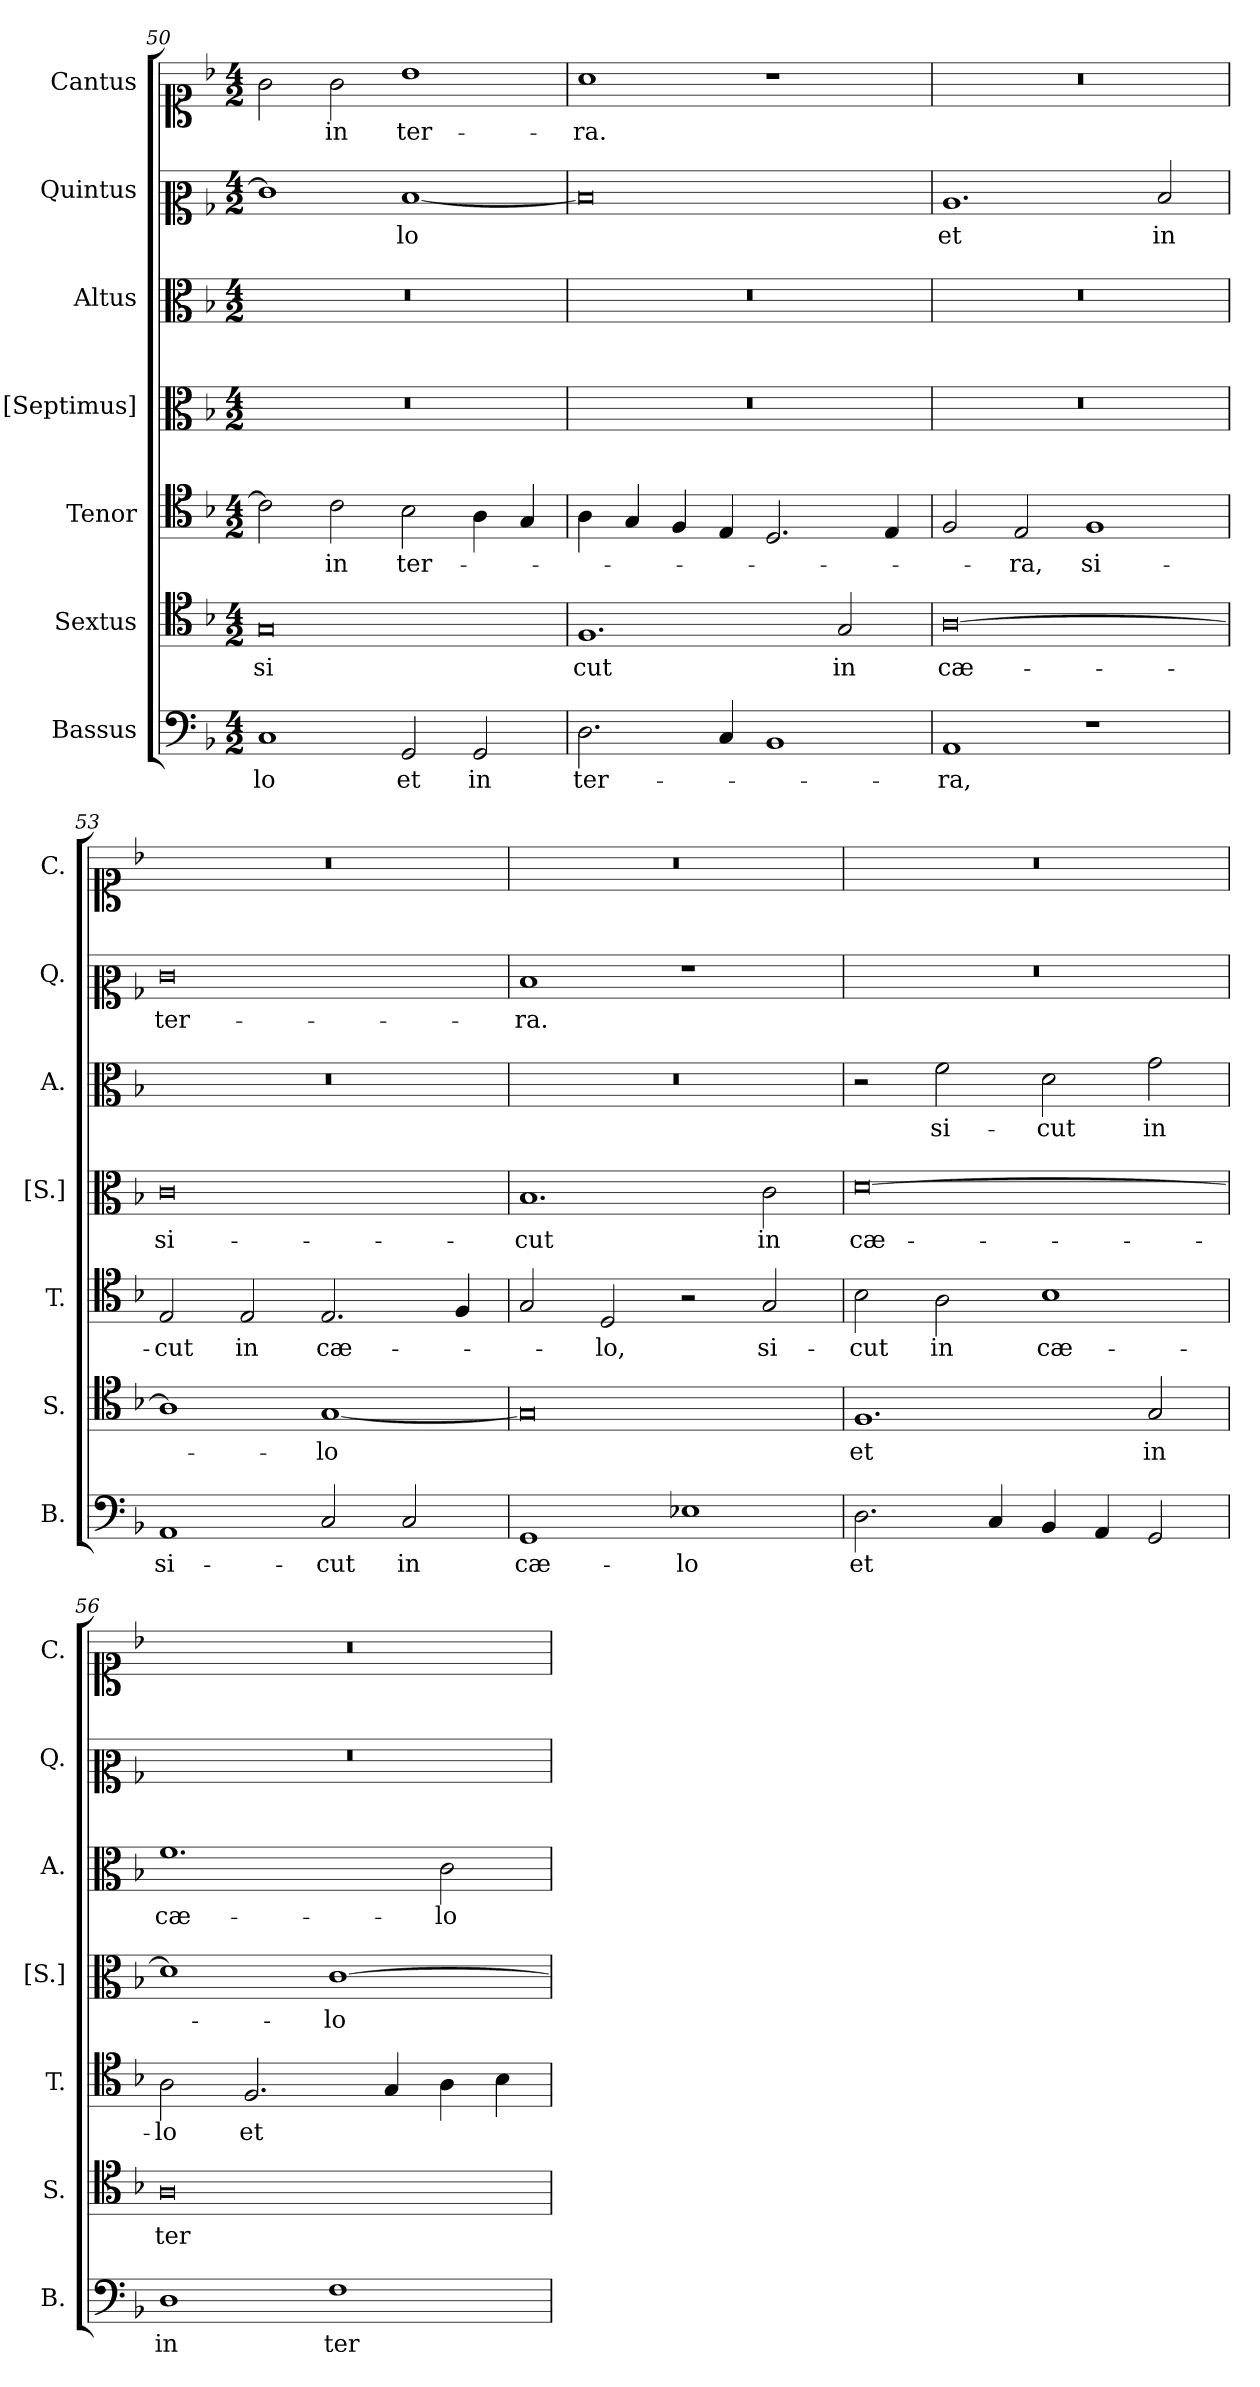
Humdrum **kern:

**kern	**text	**kern	**text	**kern	**text	**kern	**text	**kern	**text	**kern	**text	**kern	**text
*part7	*part7	*part6	*part6	*part5	*part5	*part4	*part4	*part3	*part3	*part2	*part2	*part1	*part1
*staff7	*staff7	*staff6	*staff6	*staff5	*staff5	*staff4	*staff4	*staff3	*staff3	*staff2	*staff2	*staff1	*staff1
*I"Bassus	*	*I"Sextus	*	*I"Tenor	*	*I"[Septimus]	*	*I"Altus	*	*I"Quintus	*	*I"Cantus	*
*I'B.	*	*I'S.	*	*I'T.	*	*I'[S.]	*	*I'A.	*	*I'Q.	*	*I'C.	*
*clefF4	*	*clefC4	*	*clefC4	*	*clefC3	*	*clefC3	*	*clefC2	*	*clefC1	*
*k[b-]	*	*k[b-]	*	*k[b-]	*	*k[b-]	*	*k[b-]	*	*k[b-]	*	*k[b-]	*
*M4/2	*	*M4/2	*	*M4/2	*	*M4/2	*	*M4/2	*	*M4/2	*	*M4/2	*
=50	=50	=50	=50	=50	=50	=50	=50	=50	=50	=50	=50	=50	=50
1C	-lo	0G	si	2c\]	.	0r	.	0r	.	1e]	.	2g\	.
.	.	.	.	2c\	in	.	.	.	.	.	.	2g\	in
2GG/	et	.	.	2B-\	ter-	.	.	.	.	[1d	-lo	1b-	ter-
2GG/	in	.	.	4A\	.	.	.	.	.	.	.	.	.
.	.	.	.	4G/	.	.	.	.	.	.	.	.	.
=51	=51	=51	=51	=51	=51	=51	=51	=51	=51	=51	=51	=51	=51
2.D\	-ter-	1.F	cut	4A\	.	0r	.	0r	.	0d]	.	1a	-ra.
.	.	.	.	4G/	.	.	.	.	.	.	.	.	.
.	.	.	.	4F/	.	.	.	.	.	.	.	.	.
4C/	.	.	.	4E/	.	.	.	.	.	.	.	.	.
1BB-	.	.	.	2.D/	.	.	.	.	.	.	.	1r	.
.	.	2G/	in	.	.	.	.	.	.	.	.	.	.
.	.	.	.	4E/	.	.	.	.	.	.	.	.	.
=52	=52	=52	=52	=52	=52	=52	=52	=52	=52	=52	=52	=52	=52
1AA	-ra,	[0A	cæ-	2F/	.	0r	.	0r	.	1.c	et	0r	.
.	.	.	.	2E/	-ra,	.	.	.	.	.	.	.	.
1r	.	.	.	1F	si-	.	.	.	.	.	.	.	.
.	.	.	.	.	.	.	.	.	.	2d/	in	.	.
=53	=53	=53	=53	=53	=53	=53	=53	=53	=53	=53	=53	=53	=53
1AA	si-	1A]	.	2E/	-cut	0c	si-	0r	.	0e	ter-	0r	.
.	.	.	.	2E/	in	.	.	.	.	.	.	.	.
2C/	-cut	[1G	-lo	2.E/	cæ-	.	.	.	.	.	.	.	.
2C/	in	.	.	.	.	.	.	.	.	.	.	.	.
.	.	.	.	4F/	.	.	.	.	.	.	.	.	.
=54	=54	=54	=54	=54	=54	=54	=54	=54	=54	=54	=54	=54	=54
1GG	cæ-	0G]	.	2G/	.	1.B-	-cut	0r	.	1d	-ra.	0r	.
.	.	.	.	2D/	-lo,	.	.	.	.	.	.	.	.
1E-X	-lo	.	.	2r	.	.	.	.	.	1r	.	.	.
.	.	.	.	2G/	si-	2c\	in	.	.	.	.	.	.
=55	=55	=55	=55	=55	=55	=55	=55	=55	=55	=55	=55	=55	=55
2.D\	et	1.F	et	2B-\	-cut	[0d	cæ-	2r	.	0r	.	0r	.
.	.	.	.	2A\	in	.	.	2f\	si-	.	.	.	.
4C/	.	.	.	.	.	.	.	.	.	.	.	.	.
4BB-/	.	.	.	1B-	cæ-	.	.	2d\	-cut	.	.	.	.
4AA/	.	.	.	.	.	.	.	.	.	.	.	.	.
2GG/	.	2G/	in	.	.	.	.	2g\	in	.	.	.	.
!!LO:LB:g=z
=56	=56	=56	=56	=56	=56	=56	=56	=56	=56	=56	=56	=56	=56
1D	in	0A	ter-	2A\	-lo	1d]	.	1.f	cæ-	0r	.	0r	.
.	.	.	.	2.F/	et	.	.	.	.	.	.	.	.
1F	ter-	.	.	.	.	[1c	-lo	.	.	.	.	.	.
.	.	.	.	4G/	.	.	.	.	.	.	.	.	.
.	.	.	.	4A\	.	.	.	2c\	-lo	.	.	.	.
.	.	.	.	4B-\	.	.	.	.	.	.	.	.	.
=	=	=	=	=	=	=	=	=	=	=	=	=	=
*-	*-	*-	*-	*-	*-	*-	*-	*-	*-	*-	*-	*-	*-
